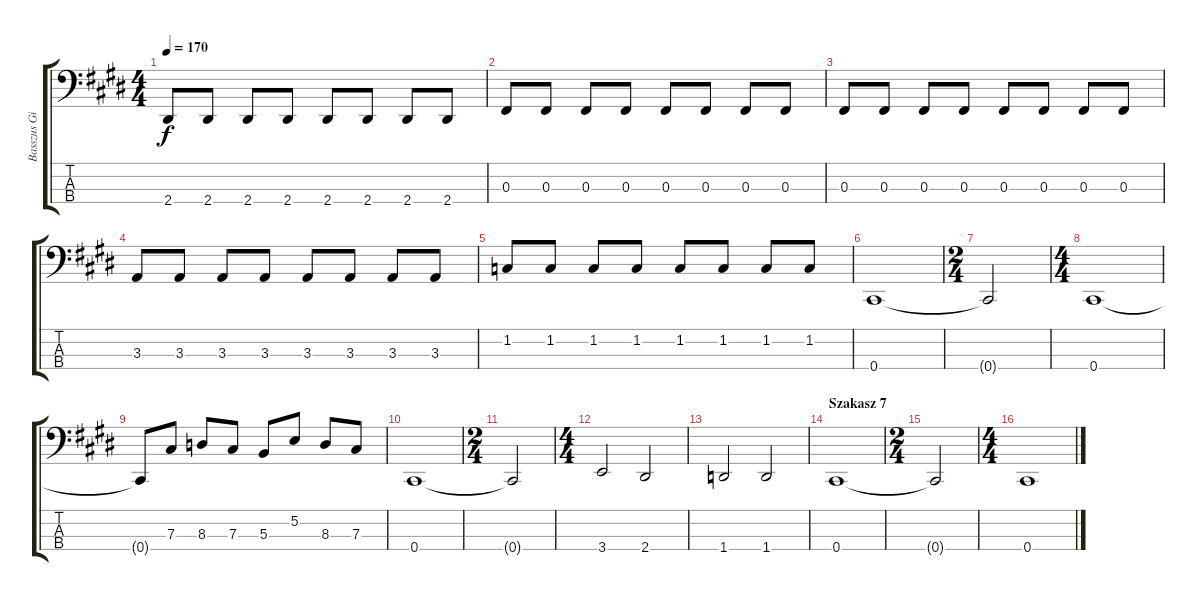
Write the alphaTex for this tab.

\track ("Basszus Gitár" "Basszus Gi") {instrument electricbassfinger}
\staff {score tabs}
\tuning (E2 B1 Gb1 Db1) {hide}
\ts (4 4)
\tempo 170
\clef f4
\ks c#minor
2.4.8{dy f} 2.4.8 2.4.8 2.4.8 2.4.8 2.4.8 2.4.8 2.4.8 |
0.3.8 0.3.8 0.3.8 0.3.8 0.3.8 0.3.8 0.3.8 0.3.8 |
0.3.8 0.3.8 0.3.8 0.3.8 0.3.8 0.3.8 0.3.8 0.3.8 |
3.3.8 3.3.8 3.3.8 3.3.8 3.3.8 3.3.8 3.3.8 3.3.8 |
1.2.8 1.2.8 1.2.8 1.2.8 1.2.8 1.2.8 1.2.8 1.2.8 |
0.4.1 |
\ts (2 4)
0.4{t}.2 |
\ts (4 4)
0.4.1 |
0.4{t}.8 7.3.8 8.3.8 7.3.8 5.3.8 5.2.8 8.3.8 7.3.8 |
0.4.1 |
\ts (2 4)
0.4{t}.2 |
\ts (4 4)
3.4.2 2.4.2 |
1.4.2 1.4.2 |
\section ("" "Szakasz 7")
0.4.1 |
\ts (2 4)
0.4{t}.2 |
\ts (4 4)
0.4.1
